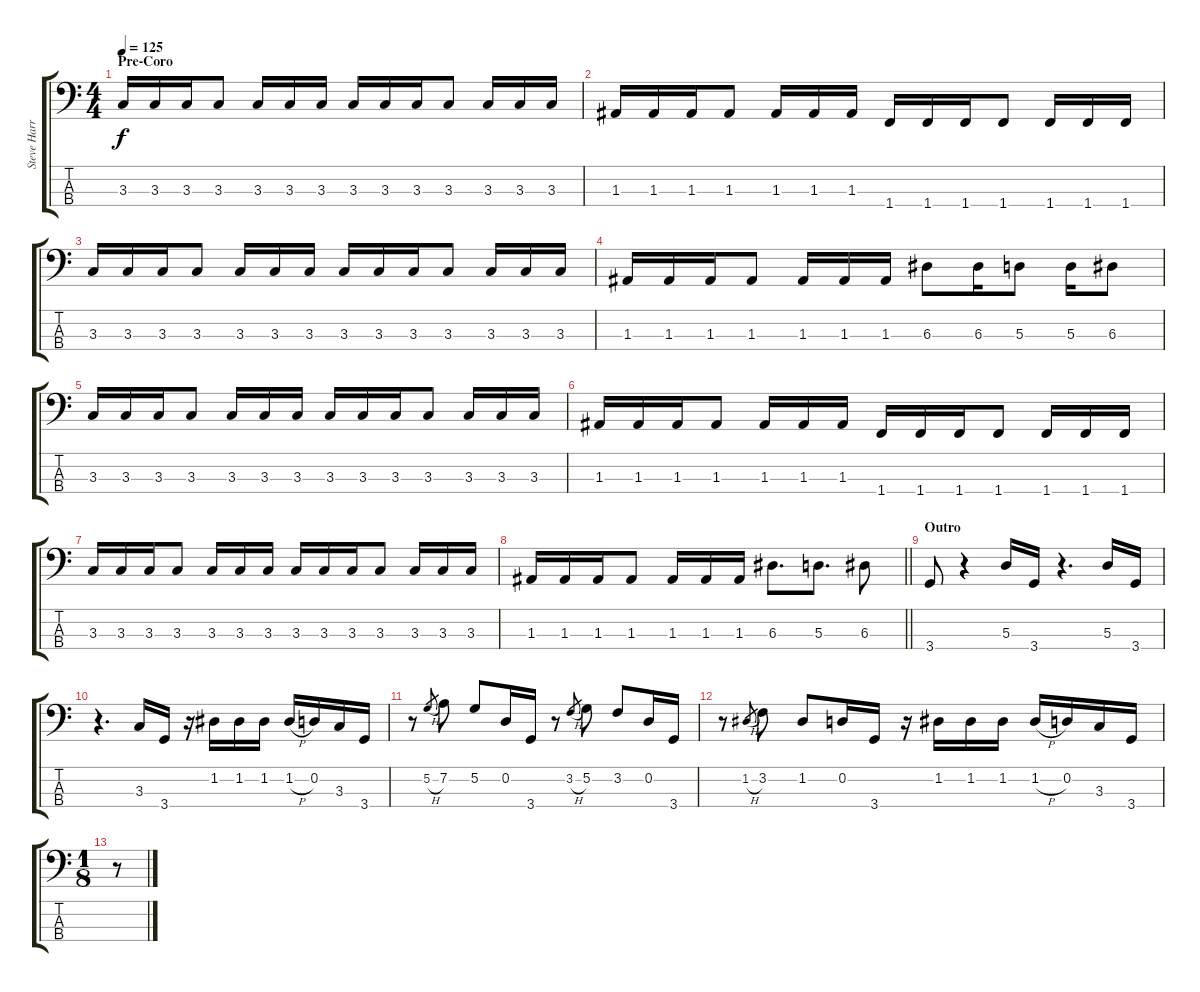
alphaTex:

\track ("Steve Harris" "Steve Harr") {instrument electricbassfinger}
\staff {score tabs}
\tuning (G2 D2 A1 E1) {hide}
\ts (4 4)
\section ("" "Pre-Coro")
\tempo 125
\clef f4
\ks c
3.3.16{dy f} 3.3.16 3.3.16 3.3.8 3.3.16 3.3.16 3.3.16 3.3.16 3.3.16 3.3.16 3.3.8 3.3.16 3.3.16 3.3.16 |
1.3.16 1.3.16 1.3.16 1.3.8 1.3.16 1.3.16 1.3.16 1.4.16 1.4.16 1.4.16 1.4.8 1.4.16 1.4.16 1.4.16 |
3.3.16 3.3.16 3.3.16 3.3.8 3.3.16 3.3.16 3.3.16 3.3.16 3.3.16 3.3.16 3.3.8 3.3.16 3.3.16 3.3.16 |
1.3.16 1.3.16 1.3.16 1.3.8 1.3.16 1.3.16 1.3.16 6.3.8 6.3.16 5.3.8 5.3.16 6.3.8 |
3.3.16 3.3.16 3.3.16 3.3.8 3.3.16 3.3.16 3.3.16 3.3.16 3.3.16 3.3.16 3.3.8 3.3.16 3.3.16 3.3.16 |
1.3.16 1.3.16 1.3.16 1.3.8 1.3.16 1.3.16 1.3.16 1.4.16 1.4.16 1.4.16 1.4.8 1.4.16 1.4.16 1.4.16 |
3.3.16 3.3.16 3.3.16 3.3.8 3.3.16 3.3.16 3.3.16 3.3.16 3.3.16 3.3.16 3.3.8 3.3.16 3.3.16 3.3.16 |
\barLineRight lightlight
1.3.16 1.3.16 1.3.16 1.3.8 1.3.16 1.3.16 1.3.16 6.3.8{d} 5.3.8{d} 6.3.8 |
\section ("" "Outro")
3.4.8 r.4 5.3.16 3.4.16 r.4{d} 5.3.16 3.4.16 |
r.4{d} 3.3.16 3.4.16 r.16 1.2.16 1.2.16 1.2.16 1.2{h}.16 0.2.16 3.3.16 3.4.16 |
r.8 5.2{h}.8{gr} 7.2.8 5.2.8 0.2.16 3.4.16 r.8 3.2{h}.8{gr} 5.2.8 3.2.8 0.2.16 3.4.16 |
r.8 1.2{h}.8{gr} 3.2.8 1.2.8 0.2.16 3.4.16 r.16 1.2.16 1.2.16 1.2.16 1.2{h}.16 0.2.16 3.3.16 3.4.16 |
\ts (1 8)
r.8
